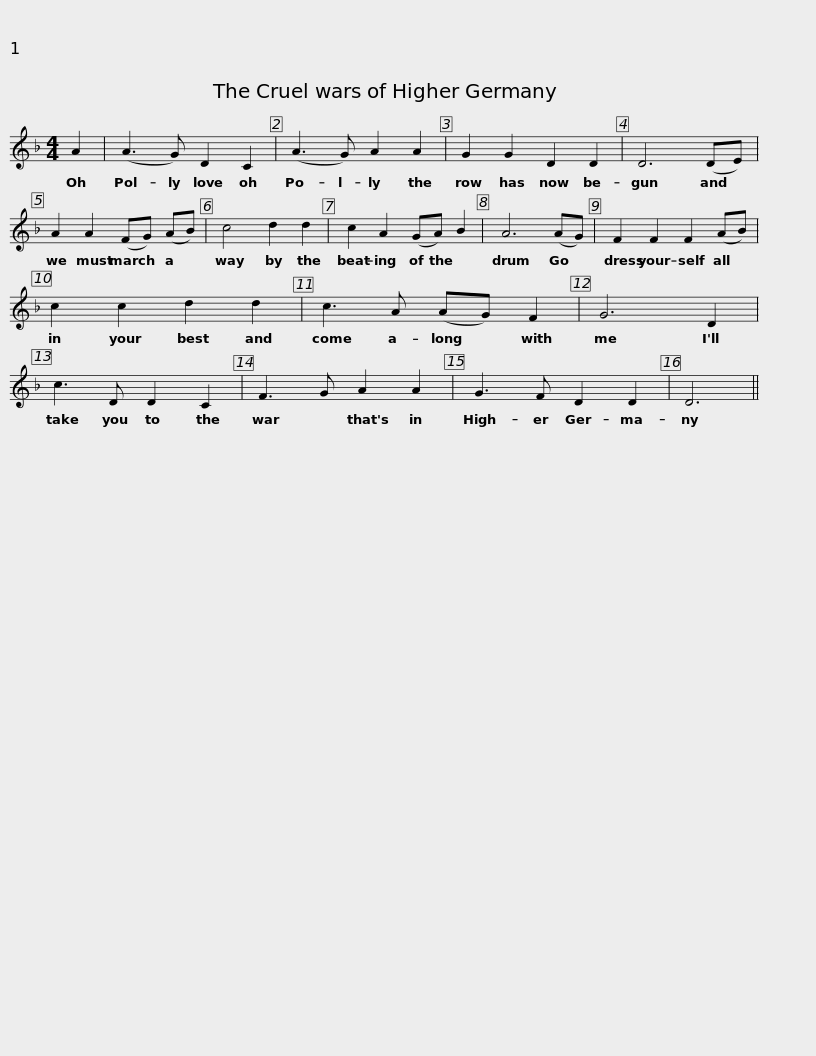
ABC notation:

X:1
L:1/8
M:4/4
I:linebreak $
K:F
V:1 treble
V:1
 A2 | (A3 G) D2 C2 | (A3 G) A2 A2 | G2 G2 D2 D2 | D6 (DE) | %5
 A2 A2 (FG) (AB) | c4 d2 d2 |$ c2 A2 (GA) B2 | A6 (AG) | F2 F2 F2 (AB) | %10
 c2 c2 d2 d2 | c3 A (AG) F2 | G6 D2 |$ c3 D D2 C2 | F3 G A2 A2 | %15
 G3 F D2 D2 | D6 || %17
